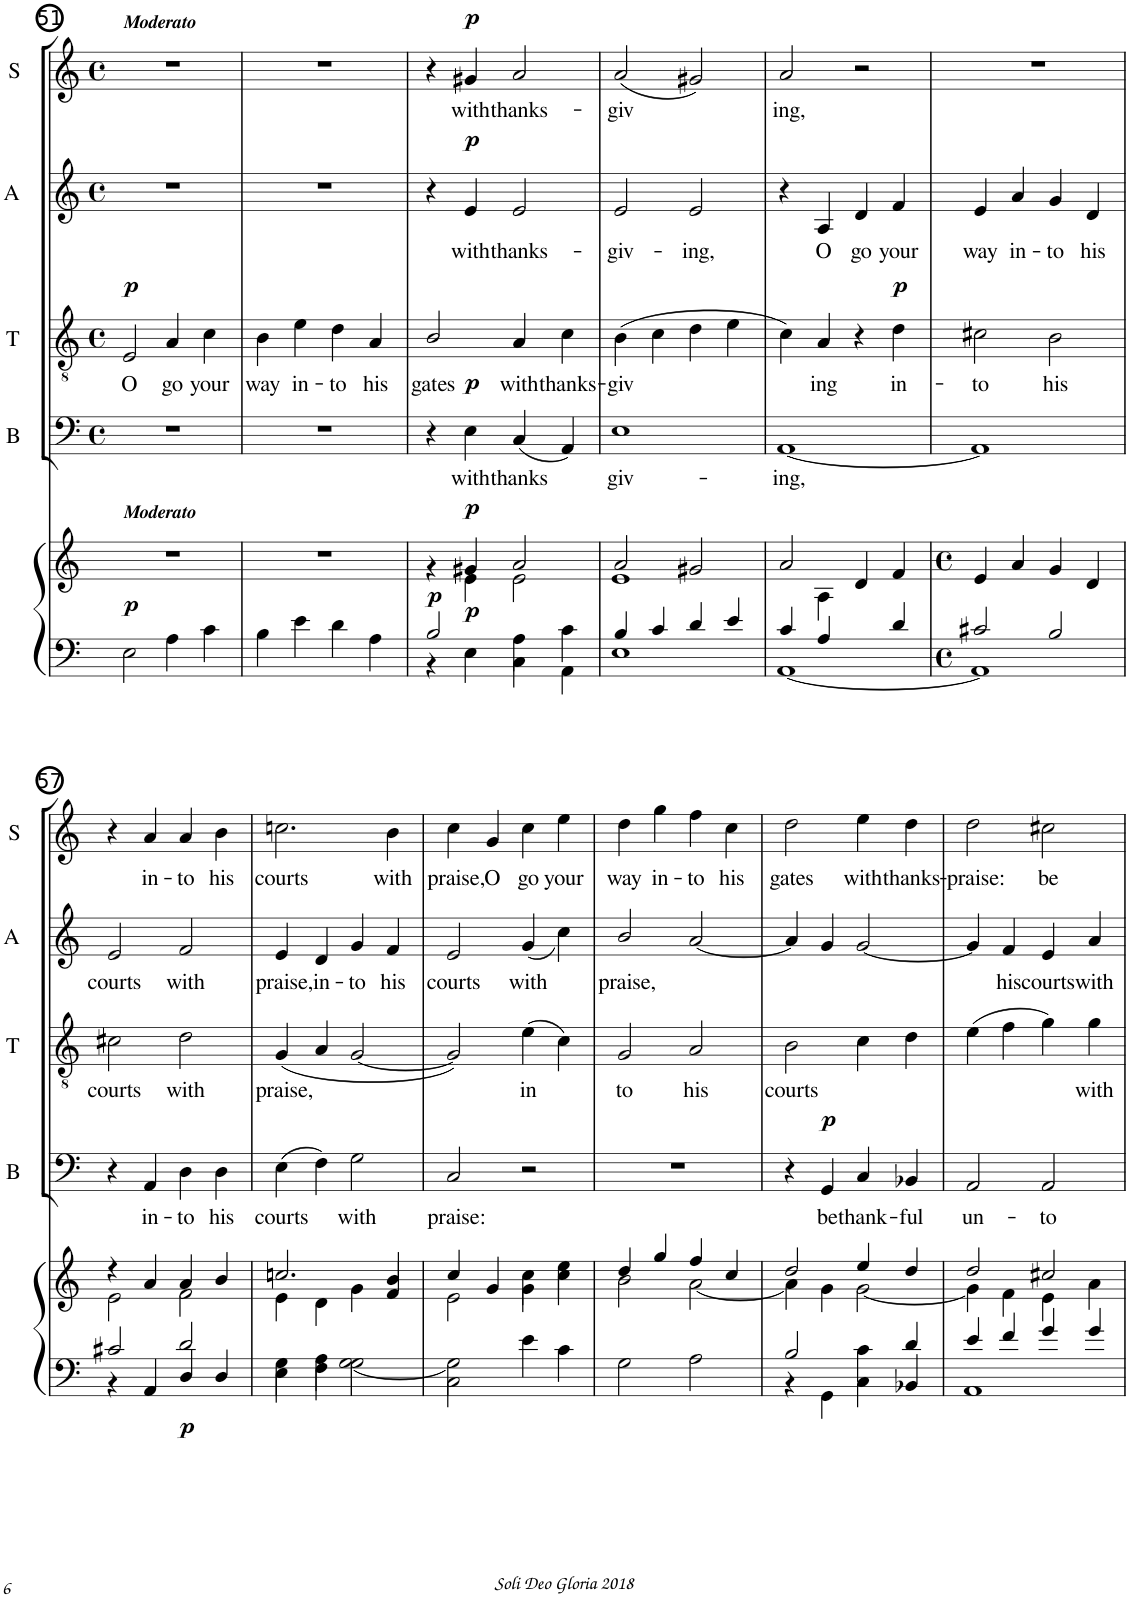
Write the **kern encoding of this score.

**kern	**dynam	**kern	**dynam	**kern	**text	**dynam	**kern	**text	**dynam	**kern	**text	**dynam	**kern	**text	**dynam
*part6	*part6	*part5	*part5	*part4	*part4	*part4	*part3	*part3	*part3	*part2	*part2	*part2	*part1	*part1	*part1
*staff6	*staff6	*staff5	*staff5	*staff4	*staff4	*staff4	*staff3	*staff3	*staff3	*staff2	*staff2	*staff2	*staff1	*staff1	*staff1
*	*	*	*	*I"Bass	*	*	*I"Tenor	*	*	*I"Alto	*	*	*I"Soprano	*	*
*	*	*	*	*I'B	*	*	*I'T	*	*	*I'A	*	*	*I'S	*	*
!!LO:PB:g=z
*clefF4	*	*clefG2	*	*clefF4	*	*	*clefGv2	*	*	*clefG2	*	*	*clefG2	*	*
*	*	*	*	*	*	*	*ITrd1c2	*	*	*	*	*	*	*	*
*k[]	*	*k[]	*	*k[]	*	*	*k[]	*	*	*k[]	*	*	*k[]	*	*
*C:	*	*C:	*	*C:	*	*	*C:	*	*	*C:	*	*	*C:	*	*
*M2/2	*	*M2/2	*	*M4/4	*	*	*M4/4	*	*	*M4/4	*	*	*M4/4	*	*
*met(c|)	*	*met(c|)	*	*met(c)	*	*	*met(c)	*	*	*met(c)	*	*	*met(c)	*	*
=51	=51	=51	=51	=51	=51	=51	=51	=51	=51	=51	=51	=51	=51	=51	=51
!	!	!	!	!	!	!	!	!	!	!	!	!	!LO:TX:a:Bi:t=Moderato	!	!
!	!	!LO:TX:a:Bi:t=Moderato	!	!	!	!	!	!	!	!	!	!	!	!	!
!	!LO:DY:a	!	!	!	!	!	!	!LO:LY:b	!LO:DY:a	!	!	!	!	!	!
2E\	p	1r	.	1r	.	.	2E/	O	p	1r	.	.	1r	.	.
!	!	!	!	!	!	!	!	!LO:LY:b	!	!	!	!	!	!	!
4A\	.	.	.	.	.	.	4A/	go	.	.	.	.	.	.	.
!	!	!	!	!	!	!	!	!LO:LY:b	!	!	!	!	!	!	!
4c\	.	.	.	.	.	.	4c\	your	.	.	.	.	.	.	.
=52	=52	=52	=52	=52	=52	=52	=52	=52	=52	=52	=52	=52	=52	=52	=52
!	!	!	!	!	!	!	!	!LO:LY:b	!	!	!	!	!	!	!
4B\	.	1r	.	1r	.	.	4B\	way	.	1r	.	.	1r	.	.
!	!	!	!	!	!	!	!	!LO:LY:b	!	!	!	!	!	!	!
4e\	.	.	.	.	.	.	4e\	in-	.	.	.	.	.	.	.
!	!	!	!	!	!	!	!	!LO:LY:b	!	!	!	!	!	!	!
4d\	.	.	.	.	.	.	4d\	-to	.	.	.	.	.	.	.
!	!	!	!	!	!	!	!	!LO:LY:b	!	!	!	!	!	!	!
4A\	.	.	.	.	.	.	4A/	his	.	.	.	.	.	.	.
=53	=53	=53	=53	=53	=53	=53	=53	=53	=53	=53	=53	=53	=53	=53	=53
*^	*	*^	*	*	*	*	*	*	*	*	*	*	*	*	*
!	!	!LO:DY:a	!	!	!	!	!	!	!	!LO:LY:b	!	!	!	!	!	!	!
2B/	4r	p	4ryy	4r	.	4r	.	.	2B/	gates	.	4r	.	.	4r	.	.
!	!	!	!	!	!LO:DY:b	!	!LO:LY:b	!	!	!	!	!	!LO:LY:b	!	!	!LO:LY:b	!
!	!	!	!	!	!LO:DY:n=1:a	!	!	!LO:DY:a	!	!	!	!	!	!LO:DY:a	!	!	!LO:DY:a
.	4E\	.	4g#X/	4e\	p p	4E\	with	p	.	.	.	4e/	with	p	4g#X/	with	p
!	!	!	!	!	!	!	!LO:LY:b	!	!	!LO:LY:b	!	!	!LO:LY:b	!	!	!LO:LY:b	!
4A\	4C\	.	2a/	2e\	.	(<4C/	thanks­	.	4A/	with	.	2e/	thanks-	.	2a/	thanks-	.
!	!	!	!	!	!	!	!	!	!	!LO:LY:b	!	!	!	!	!	!	!
4c\	4AA\	.	.	.	.	4AA/)	.	.	4c\	thanks-	.	.	.	.	.	.	.
=54	=54	=54	=54	=54	=54	=54	=54	=54	=54	=54	=54	=54	=54	=54	=54	=54	=54
!	!	!	!	!	!	!	!LO:LY:b	!	!	!LO:LY:b	!	!	!LO:LY:b	!	!	!LO:LY:b	!
4B/	1E	.	2a/	1e	.	1E	giv-	.	(>4B\	-giv­	.	2e/	-giv-	.	(<2a/	-giv­	.
4c/	.	.	.	.	.	.	.	.	4c\	.	.	.	.	.	.	.	.
!	!	!	!	!	!	!	!	!	!	!	!	!	!LO:LY:b	!	!	!	!
4d/	.	.	2g#X/	.	.	.	.	.	4d\	.	.	2e/	-ing,	.	2g#X/)	.	.
4e/	.	.	.	.	.	.	.	.	4e\	.	.	.	.	.	.	.	.
=55	=55	=55	=55	=55	=55	=55	=55	=55	=55	=55	=55	=55	=55	=55	=55	=55	=55
!	!	!	!	!	!	!	!LO:LY:b	!	!	!	!	!	!	!	!	!LO:LY:b	!
4c/	[<1AA	.	2a/	4ryy	.	[1AA	-ing,	.	4c\)	.	.	4r	.	.	2a/	ing,	.
!	!	!	!	!	!	!	!	!	!	!LO:LY:b	!	!	!LO:LY:b	!	!	!	!
4A/	.	.	.	4A\	.	.	.	.	4A/	ing	.	4A/	O	.	.	.	.
!	!	!	!	!	!	!	!	!	!	!	!	!	!LO:LY:b	!	!	!	!
4ryy	.	.	2ryy	4d/	.	.	.	.	4r	.	.	4d/	go	.	2r	.	.
!	!	!	!	!	!	!	!	!	!	!LO:LY:b	!LO:DY:a	!	!LO:LY:b	!	!	!	!
4d/	.	.	.	4f/	.	.	.	.	4d\	in-	p	4f/	your	.	.	.	.
=56	=56	=56	=56	=56	=56	=56	=56	=56	=56	=56	=56	=56	=56	=56	=56	=56	=56
*M4/4	*	*	*M4/4	*	*	*	*	*	*	*	*	*	*	*	*	*	*
*met(c)	*	*	*met(c)	*	*	*	*	*	*	*	*	*	*	*	*	*	*
!	!	!	!	!	!	!	!	!	!	!LO:LY:b	!	!	!LO:LY:b	!	!	!	!
2c#X/	1AA]	.	1ryy	4e/	.	1AA]	.	.	2c#X\	-to	.	4e/	way	.	1r	.	.
!	!	!	!	!	!	!	!	!	!	!	!	!	!LO:LY:b	!	!	!	!
.	.	.	.	4a/	.	.	.	.	.	.	.	4a/	in-	.	.	.	.
!	!	!	!	!	!	!	!	!	!	!LO:LY:b	!	!	!LO:LY:b	!	!	!	!
2B/	.	.	.	4g/	.	.	.	.	2B\	his	.	4g/	-to	.	.	.	.
!	!	!	!	!	!	!	!	!	!	!	!	!	!LO:LY:b	!	!	!	!
.	.	.	.	4d/	.	.	.	.	.	.	.	4d/	his	.	.	.	.
!!LO:LB:g=z
=57	=57	=57	=57	=57	=57	=57	=57	=57	=57	=57	=57	=57	=57	=57	=57	=57	=57
!	!	!	!	!	!	!	!	!	!	!LO:LY:b	!	!	!LO:LY:b	!	!	!	!
2c#X/	4r	.	4r	2e\	.	4r	.	.	2c#X\	courts	.	2e/	courts	.	4r	.	.
!	!	!	!	!	!	!	!LO:LY:b	!	!	!	!	!	!	!	!	!LO:LY:b	!
.	4AA/	.	4a/	.	.	4AA/	in-	.	.	.	.	.	.	.	4a/	in-	.
!	!	!LO:DY:b	!	!	!	!	!LO:LY:b	!	!	!LO:LY:b	!	!	!LO:LY:b	!	!	!LO:LY:b	!
2d/	4D/	p	4a/	2f\	.	4D\	-to	.	2d\	with	.	2f/	with	.	4a/	-to	.
!	!	!	!	!	!	!	!LO:LY:b	!	!	!	!	!	!	!	!	!LO:LY:b	!
.	4D/	.	4b/	.	.	4D\	his	.	.	.	.	.	.	.	4b\	his	.
=58	=58	=58	=58	=58	=58	=58	=58	=58	=58	=58	=58	=58	=58	=58	=58	=58	=58
!	!	!	!	!	!	!	!LO:LY:b	!	!	!LO:LY:b	!	!	!LO:LY:b	!	!	!LO:LY:b	!
4G\	4E\	.	2.ccn/	4e\	.	(>4E\	courts	.	(<4G/	praise,	.	4e/	praise,	.	2.ccn\	courts	.
!	!	!	!	!	!	!	!	!	!	!	!	!	!LO:LY:b	!	!	!	!
4A\	4F\	.	.	4d\	.	4F\)	.	.	4A/	.	.	4d/	in-	.	.	.	.
!	!	!	!	!	!	!	!LO:LY:b	!	!	!	!	!	!LO:LY:b	!	!	!	!
[<2G\	2G\	.	.	4g\	.	2G\	with	.	[2G/	.	.	4g/	-to	.	.	.	.
!	!	!	!	!	!	!	!	!	!	!	!	!	!LO:LY:b	!	!	!LO:LY:b	!
.	.	.	4b/	4f/	.	.	.	.	.	.	.	4f/	his	.	4b\	with	.
=59	=59	=59	=59	=59	=59	=59	=59	=59	=59	=59	=59	=59	=59	=59	=59	=59	=59
!	!	!	!	!	!	!	!LO:LY:b	!	!	!	!	!	!LO:LY:b	!	!	!LO:LY:b	!
2G\]	2C\	.	4cc/	2e\	.	2C/	praise:	.	2G/])	.	.	2e/	courts	.	4cc\	praise,	.
!	!	!	!	!	!	!	!	!	!	!	!	!	!	!	!	!LO:LY:b	!
.	.	.	4g/	.	.	.	.	.	.	.	.	.	.	.	4g/	O	.
!	!	!	!	!	!	!	!	!	!	!LO:LY:b	!	!	!LO:LY:b	!	!	!LO:LY:b	!
4e\	2ryy	.	4cc\	4g\	.	2r	.	.	(>4e\	in­	.	(<4g/	with	.	4cc\	go	.
!	!	!	!	!	!	!	!	!	!	!	!	!	!	!	!	!LO:LY:b	!
4c\	.	.	4ee\	4cc\	.	.	.	.	4c\)	.	.	4cc\)	.	.	4ee\	your	.
*v	*v	*	*	*	*	*	*	*	*	*	*	*	*	*	*	*	*
=60	=60	=60	=60	=60	=60	=60	=60	=60	=60	=60	=60	=60	=60	=60	=60	=60
!	!	!	!	!	!	!	!	!	!LO:LY:b	!	!	!LO:LY:b	!	!	!LO:LY:b	!
2G\	.	4dd/	2b\	.	1r	.	.	2G/	to	.	2b/	praise,	.	4dd\	way	.
!	!	!	!	!	!	!	!	!	!	!	!	!	!	!	!LO:LY:b	!
.	.	4gg/	.	.	.	.	.	.	.	.	.	.	.	4gg\	in-	.
!	!	!	!	!	!	!	!	!	!LO:LY:b	!	!	!	!	!	!LO:LY:b	!
2A\	.	4ff/	[<2a\	.	.	.	.	2A/	his	.	[2a/	.	.	4ff\	-to	.
!	!	!	!	!	!	!	!	!	!	!	!	!	!	!	!LO:LY:b	!
.	.	4cc/	.	.	.	.	.	.	.	.	.	.	.	4cc\	his	.
=61	=61	=61	=61	=61	=61	=61	=61	=61	=61	=61	=61	=61	=61	=61	=61	=61
*^	*	*	*	*	*	*	*	*	*	*	*	*	*	*	*	*
!	!	!	!	!	!	!	!	!	!	!LO:LY:b	!	!	!	!	!	!LO:LY:b	!
2B/	4r	.	2dd/	4a\]	.	4r	.	.	2B\	courts	.	4a/]	.	.	2dd\	gates	.
!	!	!	!	!	!	!	!LO:LY:b	!LO:DY:a	!	!	!	!	!	!	!	!	!
.	4GG\	.	.	4g\	.	4GG/	be	p	.	.	.	4g/	.	.	.	.	.
!	!	!	!	!	!	!	!LO:LY:b	!	!	!	!	!	!	!	!	!LO:LY:b	!
4c\	4C\	.	4ee/	[<2g\	.	4C/	thank-	.	4c\	.	.	[2g/	.	.	4ee\	with	.
!	!	!	!	!	!	!	!LO:LY:b	!	!	!	!	!	!	!	!	!LO:LY:b	!
4d/	4BB-X/	.	4dd/	.	.	4BB-X/	-ful	.	4d\	.	.	.	.	.	4dd\	thanks-	.
=62	=62	=62	=62	=62	=62	=62	=62	=62	=62	=62	=62	=62	=62	=62	=62	=62	=62
!	!	!	!	!	!	!	!LO:LY:b	!	!	!	!	!	!	!	!	!LO:LY:b	!
4e/	1AA	.	2dd/	4g\]	.	2AA/	un-	.	(>4e\	.	.	4g/]	.	.	2dd\	-praise:	.
!	!	!	!	!	!	!	!	!	!	!	!	!	!LO:LY:b	!	!	!	!
4f/	.	.	.	4f\	.	.	.	.	4f\	.	.	4f/	his	.	.	.	.
!	!	!	!	!	!	!	!LO:LY:b	!	!	!	!	!	!LO:LY:b	!	!	!LO:LY:b	!
4g/	.	.	2cc#X/	4e\	.	2AA/	-to	.	4g\)	.	.	4e/	courts	.	2cc#X\	be	.
!	!	!	!	!	!	!	!	!	!	!LO:LY:b	!	!	!LO:LY:b	!	!	!	!
4g/	.	.	.	4a\	.	.	.	.	4g\	with	.	4a/	with	.	.	.	.
*v	*v	*	*	*	*	*	*	*	*	*	*	*	*	*	*	*	*
*	*	*v	*v	*	*	*	*	*	*	*	*	*	*	*	*	*
=	=	=	=	=	=	=	=	=	=	=	=	=	=	=	=
*-	*-	*-	*-	*-	*-	*-	*-	*-	*-	*-	*-	*-	*-	*-	*-
